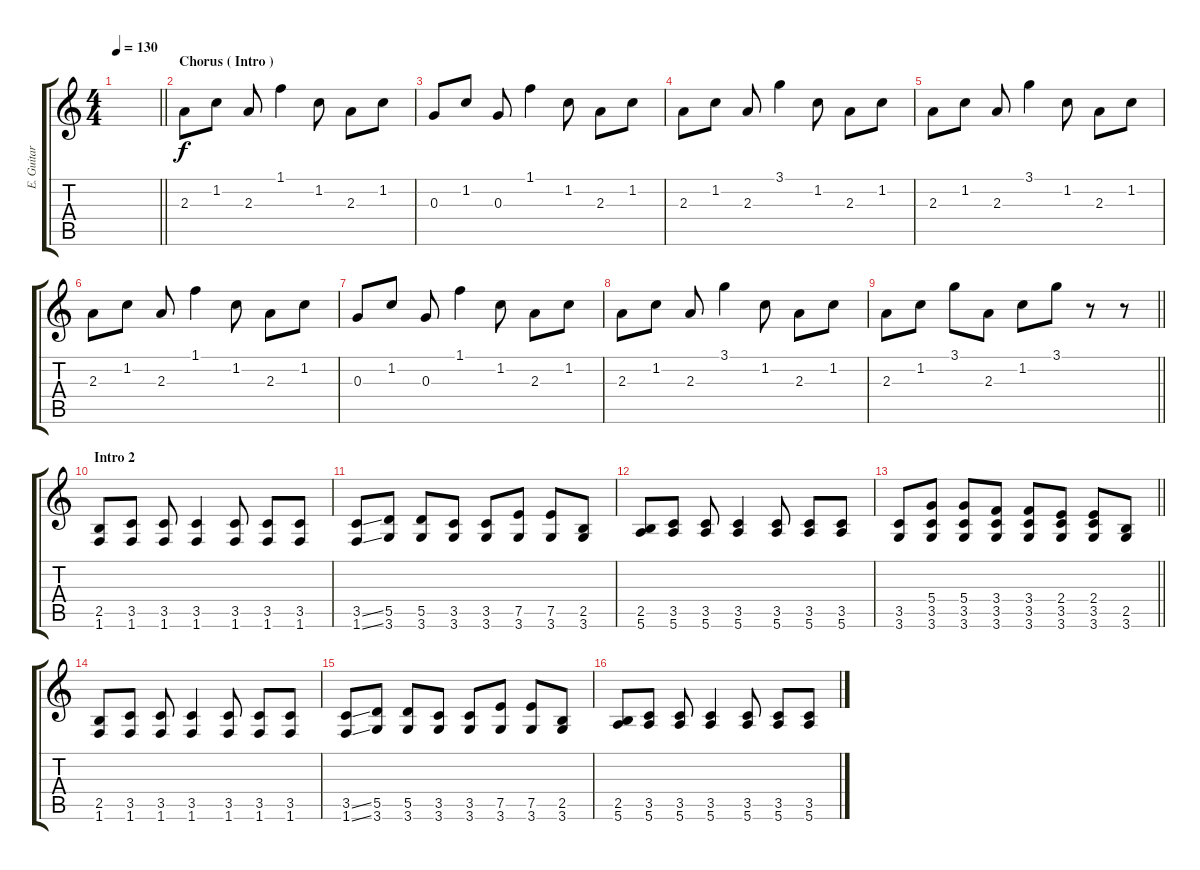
\track ("E. Guitar Iead" "E. Guitar ") {instrument distortionguitar}
\staff {score tabs}
\tuning (E4 B3 G3 D3 A2 E2) {hide}
\ts (4 4)
\tempo 130
\clef g2
\barLineRight lightlight
\ks c
|
\section ("" "Chorus ( Intro )")
2.3.8 1.2.8 2.3.8 1.1.4 1.2.8 2.3.8 1.2.8 |
0.3.8 1.2.8 0.3.8 1.1.4 1.2.8 2.3.8 1.2.8 |
2.3.8 1.2.8 2.3.8 3.1.4 1.2.8 2.3.8 1.2.8 |
2.3.8 1.2.8 2.3.8 3.1.4 1.2.8 2.3.8 1.2.8 |
2.3.8 1.2.8 2.3.8 1.1.4 1.2.8 2.3.8 1.2.8 |
0.3.8 1.2.8 0.3.8 1.1.4 1.2.8 2.3.8 1.2.8 |
2.3.8 1.2.8 2.3.8 3.1.4 1.2.8 2.3.8 1.2.8 |
\barLineRight lightlight
2.3.8 1.2.8 3.1.8 2.3.8 1.2.8 3.1.8 r.8 r.8 |
\section ("" "Intro 2")
(2.5 1.6).8 (3.5 1.6).8 (3.5 1.6).8 (3.5 1.6).4 (3.5 1.6).8 (3.5 1.6).8 (3.5 1.6).8 |
(3.5{ss} 1.6{ss}).8 (5.5 3.6).8 (5.5 3.6).8 (3.5 3.6).8 (3.5 3.6).8 (7.5 3.6).8 (7.5 3.6).8 (2.5 3.6).8 |
(2.5 5.6).8 (3.5 5.6).8 (3.5 5.6).8 (3.5 5.6).4 (3.5 5.6).8 (3.5 5.6).8 (3.5 5.6).8 |
\barLineRight lightlight
(3.5 3.6).8 (5.4 3.5 3.6).8 (5.4 3.5 3.6).8 (3.4 3.5 3.6).8 (3.4 3.5 3.6).8 (2.4 3.5 3.6).8 (2.4 3.5 3.6).8 (2.5 3.6).8 |
(2.5 1.6).8 (3.5 1.6).8 (3.5 1.6).8 (3.5 1.6).4 (3.5 1.6).8 (3.5 1.6).8 (3.5 1.6).8 |
(3.5{ss} 1.6{ss}).8 (5.5 3.6).8 (5.5 3.6).8 (3.5 3.6).8 (3.5 3.6).8 (7.5 3.6).8 (7.5 3.6).8 (2.5 3.6).8 |
(2.5 5.6).8 (3.5 5.6).8 (3.5 5.6).8 (3.5 5.6).4 (3.5 5.6).8 (3.5 5.6).8 (3.5 5.6).8
